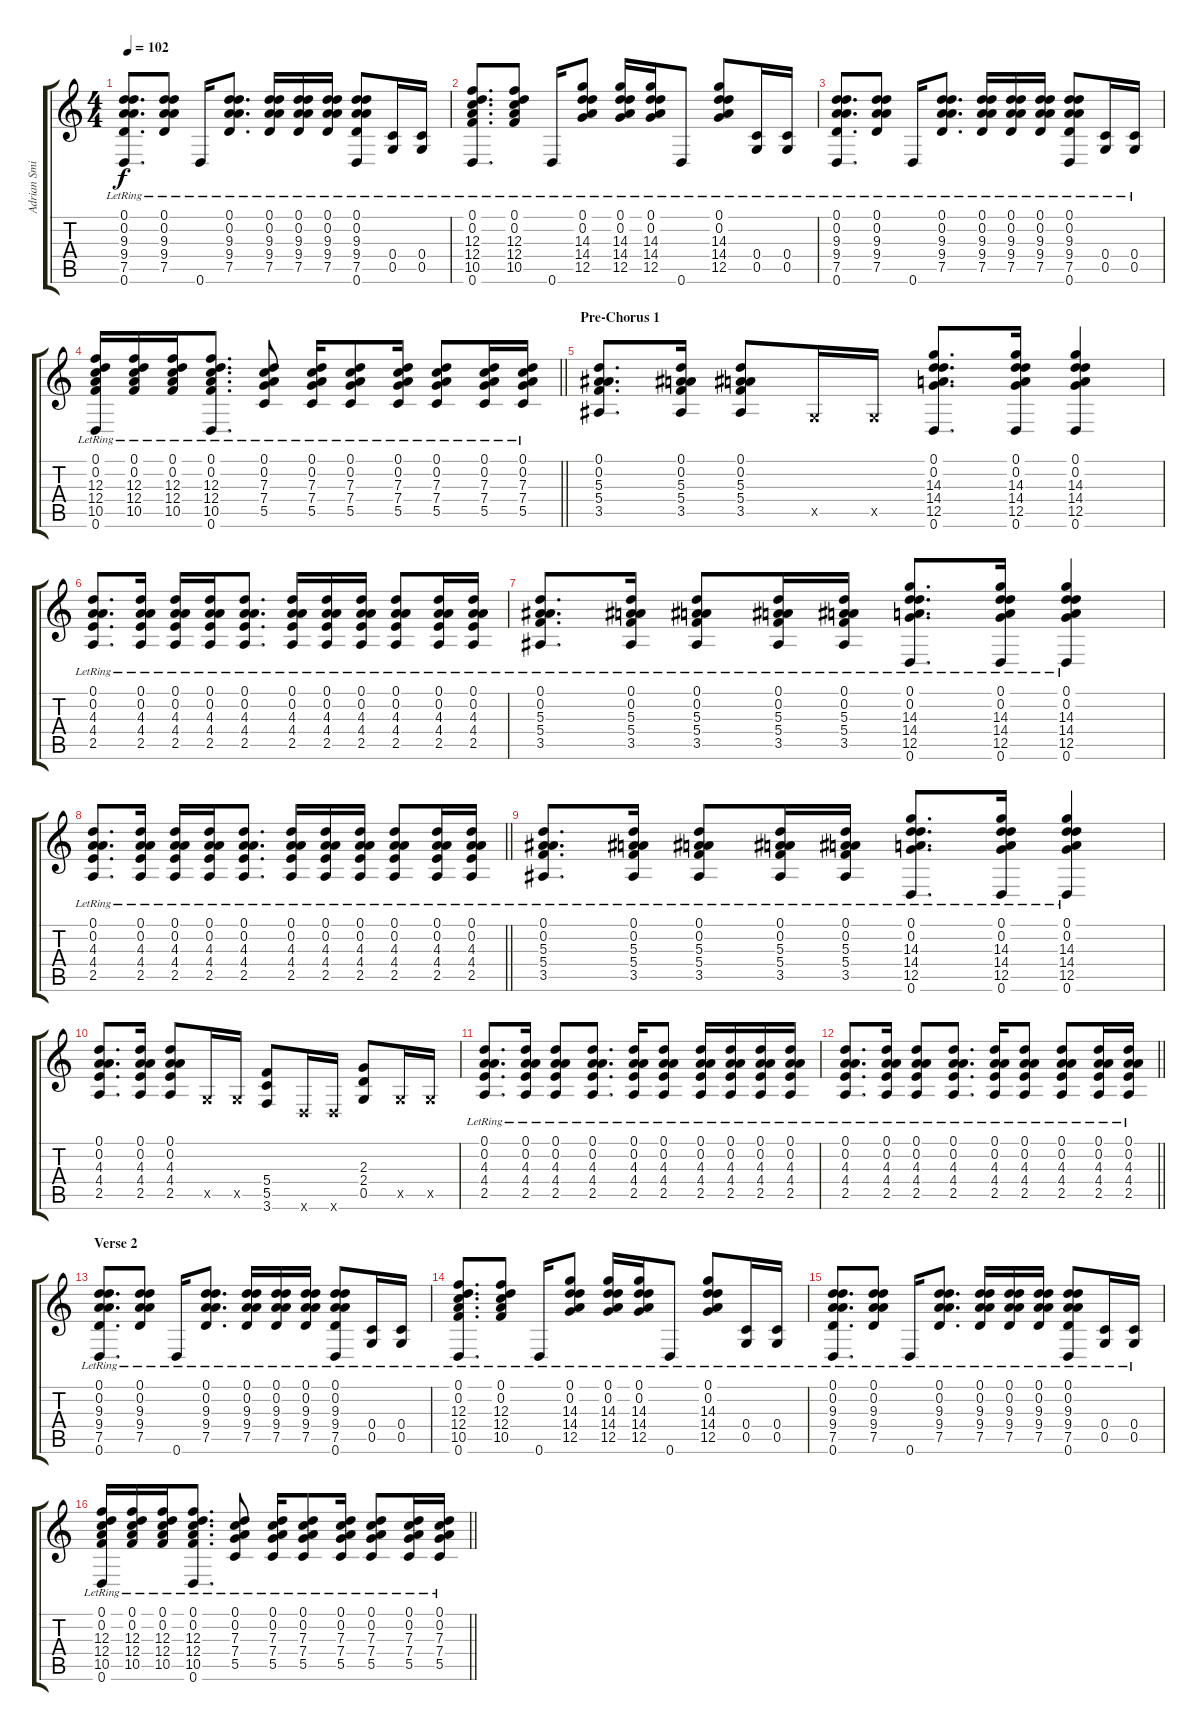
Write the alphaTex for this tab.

\track ("Adrian Smith" "Adrian Smi") {instrument overdrivenguitar}
\staff {score tabs}
\tuning (D4 A3 F3 C3 G2 D2) {hide}
\ts (4 4)
\tempo 102
\clef g2
\ks c
(0.1{lr} 0.2{lr} 9.3{lr} 9.4{lr} 7.5{lr} 0.6{lr}).8{d dy f} (0.1{lr} 0.2{lr} 9.3{lr} 9.4{lr} 7.5{lr}).8 0.6{lr}.16 (0.1{lr} 0.2{lr} 9.3{lr} 9.4{lr} 7.5{lr}).8{d} (0.1{lr} 0.2{lr} 9.3{lr} 9.4{lr} 7.5{lr}).16 (0.1{lr} 0.2{lr} 9.3{lr} 9.4{lr} 7.5{lr}).16 (0.1{lr} 0.2{lr} 9.3{lr} 9.4{lr} 7.5{lr}).16 (0.1{lr} 0.2{lr} 9.3{lr} 9.4{lr} 7.5{lr} 0.6{lr}).8 (0.4{lr} 0.5{lr}).16 (0.4{lr} 0.5{lr}).16 |
(0.1{lr} 0.2{lr} 12.3{lr} 12.4{lr} 10.5{lr} 0.6{lr}).8{d} (0.1{lr} 0.2{lr} 12.3{lr} 12.4{lr} 10.5{lr}).8 0.6{lr}.16 (0.1{lr} 0.2{lr} 14.3{lr} 14.4{lr} 12.5{lr}).8 (0.1{lr} 0.2{lr} 14.3{lr} 14.4{lr} 12.5{lr}).16 (0.1{lr} 0.2{lr} 14.3{lr} 14.4{lr} 12.5{lr}).16 0.6{lr}.8 (0.1{lr} 0.2{lr} 14.3{lr} 14.4{lr} 12.5{lr}).8 (0.4{lr} 0.5{lr}).16 (0.4{lr} 0.5{lr}).16 |
(0.1{lr} 0.2{lr} 9.3{lr} 9.4{lr} 7.5{lr} 0.6{lr}).8{d} (0.1{lr} 0.2{lr} 9.3{lr} 9.4{lr} 7.5{lr}).8 0.6{lr}.16 (0.1{lr} 0.2{lr} 9.3{lr} 9.4{lr} 7.5{lr}).8{d} (0.1{lr} 0.2{lr} 9.3{lr} 9.4{lr} 7.5{lr}).16 (0.1{lr} 0.2{lr} 9.3{lr} 9.4{lr} 7.5{lr}).16 (0.1{lr} 0.2{lr} 9.3{lr} 9.4{lr} 7.5{lr}).16 (0.1{lr} 0.2{lr} 9.3{lr} 9.4{lr} 7.5{lr} 0.6{lr}).8 (0.4{lr} 0.5{lr}).16 (0.4{lr} 0.5{lr}).16 |
\barLineRight lightlight
(0.1{lr} 0.2{lr} 12.3{lr} 12.4{lr} 10.5{lr} 0.6{lr}).16 (0.1{lr} 0.2{lr} 12.3{lr} 12.4{lr} 10.5{lr}).16 (0.1{lr} 0.2{lr} 12.3{lr} 12.4{lr} 10.5{lr}).16 (0.1{lr} 0.2{lr} 12.3{lr} 12.4{lr} 10.5{lr} 0.6{lr}).8{d} (0.1{lr} 0.2{lr} 7.3{lr} 7.4{lr} 5.5{lr}).8 (0.1{lr} 0.2{lr} 7.3{lr} 7.4{lr} 5.5{lr}).16 (0.1{lr} 0.2{lr} 7.3{lr} 7.4{lr} 5.5{lr}).8 (0.1{lr} 0.2{lr} 7.3{lr} 7.4{lr} 5.5{lr}).16 (0.1{lr} 0.2{lr} 7.3{lr} 7.4{lr} 5.5{lr}).8 (0.1{lr} 0.2{lr} 7.3{lr} 7.4{lr} 5.5{lr}).16 (0.1{lr} 0.2{lr} 7.3{lr} 7.4{lr} 5.5{lr}).16 |
\section ("" "Pre-Chorus 1")
(0.1 0.2 5.3 5.4 3.5).8{d} (0.1 0.2 5.3 5.4 3.5).16 (0.1 0.2 5.3 5.4 3.5).8 0.5{x}.16 0.5{x}.16 (0.1 0.2 14.3 14.4 12.5 0.6).8{d} (0.1 0.2 14.3 14.4 12.5 0.6).16 (0.1 0.2 14.3 14.4 12.5 0.6).4 |
(0.1{lr} 0.2{lr} 4.3{lr} 4.4{lr} 2.5{lr}).8{d} (0.1{lr} 0.2{lr} 4.3{lr} 4.4{lr} 2.5{lr}).16 (0.1{lr} 0.2{lr} 4.3{lr} 4.4{lr} 2.5{lr}).16 (0.1{lr} 0.2{lr} 4.3{lr} 4.4{lr} 2.5{lr}).16 (0.1{lr} 0.2{lr} 4.3{lr} 4.4{lr} 2.5{lr}).8{d} (0.1{lr} 0.2{lr} 4.3{lr} 4.4{lr} 2.5{lr}).16 (0.1{lr} 0.2{lr} 4.3{lr} 4.4{lr} 2.5{lr}).16 (0.1{lr} 0.2{lr} 4.3{lr} 4.4{lr} 2.5{lr}).16 (0.1{lr} 0.2{lr} 4.3{lr} 4.4{lr} 2.5{lr}).8 (0.1{lr} 0.2{lr} 4.3{lr} 4.4{lr} 2.5{lr}).16 (0.1{lr} 0.2{lr} 4.3{lr} 4.4{lr} 2.5{lr}).16 |
(0.1{lr} 0.2{lr} 5.3{lr} 5.4{lr} 3.5{lr}).8{d} (0.1{lr} 0.2{lr} 5.3{lr} 5.4{lr} 3.5{lr}).16 (0.1{lr} 0.2{lr} 5.3{lr} 5.4{lr} 3.5{lr}).8 (0.1{lr} 0.2{lr} 5.3{lr} 5.4{lr} 3.5{lr}).16 (0.1{lr} 0.2{lr} 5.3{lr} 5.4{lr} 3.5{lr}).16 (0.1{lr} 0.2{lr} 14.3{lr} 14.4{lr} 12.5{lr} 0.6{lr}).8{d} (0.1{lr} 0.2{lr} 14.3{lr} 14.4{lr} 12.5{lr} 0.6{lr}).16 (0.1{lr} 0.2{lr} 14.3{lr} 14.4{lr} 12.5{lr} 0.6{lr}).4 |
\barLineRight lightlight
(0.1{lr} 0.2{lr} 4.3{lr} 4.4{lr} 2.5{lr}).8{d} (0.1{lr} 0.2{lr} 4.3{lr} 4.4{lr} 2.5{lr}).16 (0.1{lr} 0.2{lr} 4.3{lr} 4.4{lr} 2.5{lr}).16 (0.1{lr} 0.2{lr} 4.3{lr} 4.4{lr} 2.5{lr}).16 (0.1{lr} 0.2{lr} 4.3{lr} 4.4{lr} 2.5{lr}).8{d} (0.1{lr} 0.2{lr} 4.3{lr} 4.4{lr} 2.5{lr}).16 (0.1{lr} 0.2{lr} 4.3{lr} 4.4{lr} 2.5{lr}).16 (0.1{lr} 0.2{lr} 4.3{lr} 4.4{lr} 2.5{lr}).16 (0.1{lr} 0.2{lr} 4.3{lr} 4.4{lr} 2.5{lr}).8 (0.1{lr} 0.2{lr} 4.3{lr} 4.4{lr} 2.5{lr}).16 (0.1{lr} 0.2{lr} 4.3{lr} 4.4{lr} 2.5{lr}).16 |
(0.1{lr} 0.2{lr} 5.3{lr} 5.4{lr} 3.5{lr}).8{d} (0.1{lr} 0.2{lr} 5.3{lr} 5.4{lr} 3.5{lr}).16 (0.1{lr} 0.2{lr} 5.3{lr} 5.4{lr} 3.5{lr}).8 (0.1{lr} 0.2{lr} 5.3{lr} 5.4{lr} 3.5{lr}).16 (0.1{lr} 0.2{lr} 5.3{lr} 5.4{lr} 3.5{lr}).16 (0.1{lr} 0.2{lr} 14.3{lr} 14.4{lr} 12.5{lr} 0.6{lr}).8{d} (0.1{lr} 0.2{lr} 14.3{lr} 14.4{lr} 12.5{lr} 0.6{lr}).16 (0.1{lr} 0.2{lr} 14.3{lr} 14.4{lr} 12.5{lr} 0.6{lr}).4 |
(0.1 0.2 4.3 4.4 2.5).8{d} (0.1 0.2 4.3 4.4 2.5).16 (0.1 0.2 4.3 4.4 2.5).8 0.5{x}.16 0.5{x}.16 (5.4 5.5 3.6).8 0.6{x}.16 0.6{x}.16 (2.3 2.4 0.5).8 0.5{x}.16 0.5{x}.16 |
(0.1{lr} 0.2{lr} 4.3{lr} 4.4{lr} 2.5{lr}).8{d} (0.1{lr} 0.2{lr} 4.3{lr} 4.4{lr} 2.5{lr}).16 (0.1{lr} 0.2{lr} 4.3{lr} 4.4{lr} 2.5{lr}).8 (0.1{lr} 0.2{lr} 4.3{lr} 4.4{lr} 2.5{lr}).8{d} (0.1{lr} 0.2{lr} 4.3{lr} 4.4{lr} 2.5{lr}).16 (0.1{lr} 0.2{lr} 4.3{lr} 4.4{lr} 2.5{lr}).8 (0.1{lr} 0.2{lr} 4.3{lr} 4.4{lr} 2.5{lr}).16 (0.1{lr} 0.2{lr} 4.3{lr} 4.4{lr} 2.5{lr}).16 (0.1{lr} 0.2{lr} 4.3{lr} 4.4{lr} 2.5{lr}).16 (0.1{lr} 0.2{lr} 4.3{lr} 4.4{lr} 2.5{lr}).16 |
\barLineRight lightlight
(0.1{lr} 0.2{lr} 4.3{lr} 4.4{lr} 2.5{lr}).8{d} (0.1{lr} 0.2{lr} 4.3{lr} 4.4{lr} 2.5{lr}).16 (0.1{lr} 0.2{lr} 4.3{lr} 4.4{lr} 2.5{lr}).8 (0.1{lr} 0.2{lr} 4.3{lr} 4.4{lr} 2.5{lr}).8{d} (0.1{lr} 0.2{lr} 4.3{lr} 4.4{lr} 2.5{lr}).16 (0.1{lr} 0.2{lr} 4.3{lr} 4.4{lr} 2.5{lr}).8 (0.1{lr} 0.2{lr} 4.3{lr} 4.4{lr} 2.5{lr}).8 (0.1{lr} 0.2{lr} 4.3{lr} 4.4{lr} 2.5{lr}).16 (0.1{lr} 0.2{lr} 4.3{lr} 4.4{lr} 2.5{lr}).16 |
\section ("" "Verse 2")
(0.1{lr} 0.2{lr} 9.3{lr} 9.4{lr} 7.5{lr} 0.6{lr}).8{d} (0.1{lr} 0.2{lr} 9.3{lr} 9.4{lr} 7.5{lr}).8 0.6{lr}.16 (0.1{lr} 0.2{lr} 9.3{lr} 9.4{lr} 7.5{lr}).8{d} (0.1{lr} 0.2{lr} 9.3{lr} 9.4{lr} 7.5{lr}).16 (0.1{lr} 0.2{lr} 9.3{lr} 9.4{lr} 7.5{lr}).16 (0.1{lr} 0.2{lr} 9.3{lr} 9.4{lr} 7.5{lr}).16 (0.1{lr} 0.2{lr} 9.3{lr} 9.4{lr} 7.5{lr} 0.6{lr}).8 (0.4{lr} 0.5{lr}).16 (0.4{lr} 0.5{lr}).16 |
(0.1{lr} 0.2{lr} 12.3{lr} 12.4{lr} 10.5{lr} 0.6{lr}).8{d} (0.1{lr} 0.2{lr} 12.3{lr} 12.4{lr} 10.5{lr}).8 0.6{lr}.16 (0.1{lr} 0.2{lr} 14.3{lr} 14.4{lr} 12.5{lr}).8 (0.1{lr} 0.2{lr} 14.3{lr} 14.4{lr} 12.5{lr}).16 (0.1{lr} 0.2{lr} 14.3{lr} 14.4{lr} 12.5{lr}).16 0.6{lr}.8 (0.1{lr} 0.2{lr} 14.3{lr} 14.4{lr} 12.5{lr}).8 (0.4{lr} 0.5{lr}).16 (0.4{lr} 0.5{lr}).16 |
(0.1{lr} 0.2{lr} 9.3{lr} 9.4{lr} 7.5{lr} 0.6{lr}).8{d} (0.1{lr} 0.2{lr} 9.3{lr} 9.4{lr} 7.5{lr}).8 0.6{lr}.16 (0.1{lr} 0.2{lr} 9.3{lr} 9.4{lr} 7.5{lr}).8{d} (0.1{lr} 0.2{lr} 9.3{lr} 9.4{lr} 7.5{lr}).16 (0.1{lr} 0.2{lr} 9.3{lr} 9.4{lr} 7.5{lr}).16 (0.1{lr} 0.2{lr} 9.3{lr} 9.4{lr} 7.5{lr}).16 (0.1{lr} 0.2{lr} 9.3{lr} 9.4{lr} 7.5{lr} 0.6{lr}).8 (0.4{lr} 0.5{lr}).16 (0.4{lr} 0.5{lr}).16 |
\barLineRight lightlight
(0.1{lr} 0.2{lr} 12.3{lr} 12.4{lr} 10.5{lr} 0.6{lr}).16 (0.1{lr} 0.2{lr} 12.3{lr} 12.4{lr} 10.5{lr}).16 (0.1{lr} 0.2{lr} 12.3{lr} 12.4{lr} 10.5{lr}).16 (0.1{lr} 0.2{lr} 12.3{lr} 12.4{lr} 10.5{lr} 0.6{lr}).8{d} (0.1{lr} 0.2{lr} 7.3{lr} 7.4{lr} 5.5{lr}).8 (0.1{lr} 0.2{lr} 7.3{lr} 7.4{lr} 5.5{lr}).16 (0.1{lr} 0.2{lr} 7.3{lr} 7.4{lr} 5.5{lr}).8 (0.1{lr} 0.2{lr} 7.3{lr} 7.4{lr} 5.5{lr}).16 (0.1{lr} 0.2{lr} 7.3{lr} 7.4{lr} 5.5{lr}).8 (0.1{lr} 0.2{lr} 7.3{lr} 7.4{lr} 5.5{lr}).16 (0.1{lr} 0.2{lr} 7.3{lr} 7.4{lr} 5.5{lr}).16
